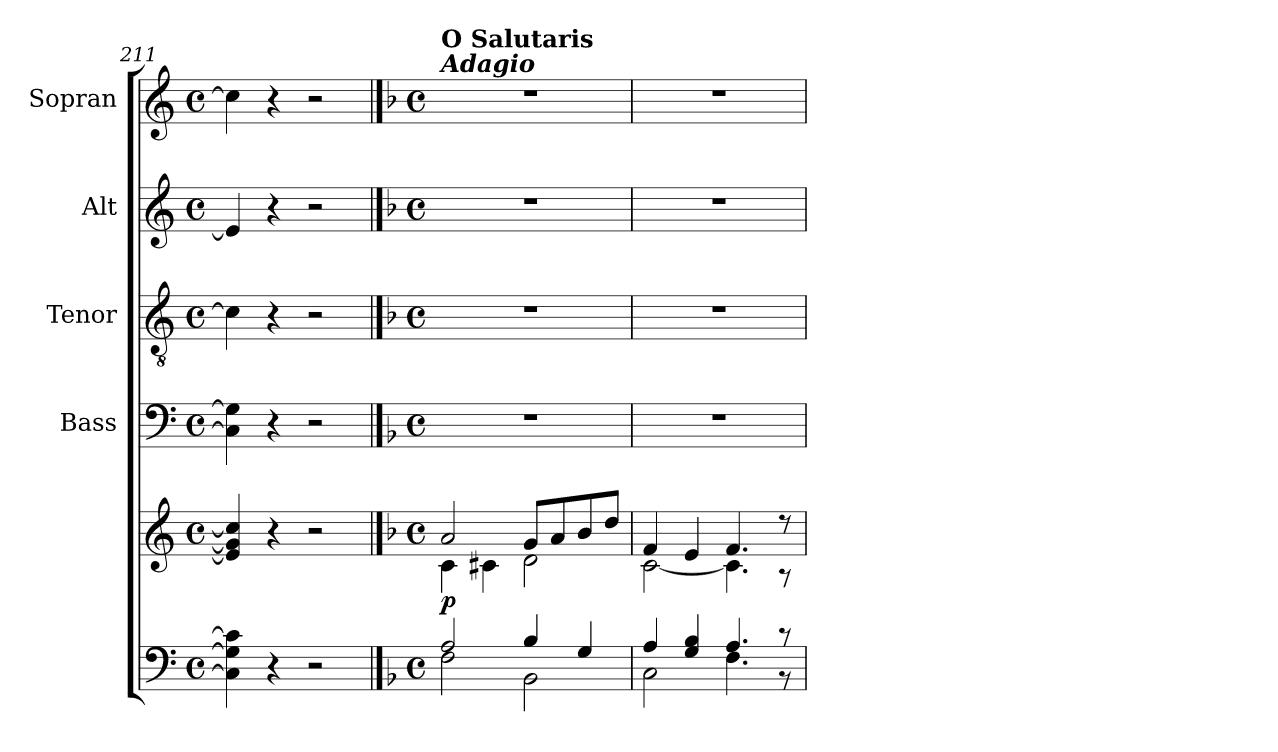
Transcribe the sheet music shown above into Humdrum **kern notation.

**kern	**kern	**dynam	**kern	**kern	**kern	**kern
*part5	*part5	*part5	*part4	*part3	*part2	*part1
*staff6	*staff5	*staff5/6	*staff4	*staff3	*staff2	*staff1
*	*	*	*I"Bass	*I"Tenor	*I"Alt	*I"Sopran
*	*	*	*I'B.	*I'T.	*I'A.	*I'S.
*clefF4	*clefG2	*	*clefF4	*clefGv2	*clefG2	*clefG2
*k[]	*k[]	*	*k[]	*k[]	*k[]	*k[]
*C:	*C:	*	*C:	*C:	*C:	*C:
*M4/4	*M4/4	*	*M4/4	*M4/4	*M4/4	*M4/4
*met(c)	*met(c)	*	*met(c)	*met(c)	*met(c)	*met(c)
=211	=211	=211	=211	=211	=211	=211
4C\] 4G\] 4c\]	4e/] 4g/] 4cc/]	.	4C\] 4G\]	4c\]	4e/]	4cc\]
4r	4r	.	4r	4r	4r	4r
2r	2r	.	2r	2r	2r	2r
!!LO:LB:g=z
==212	==212	==212	==212	==212	==212	==212
*k[b-]	*k[b-]	*	*k[b-]	*k[b-]	*k[b-]	*k[b-]
*F:	*F:	*	*F:	*F:	*F:	*F:
*M4/4	*M4/4	*	*M4/4	*M4/4	*M4/4	*M4/4
*met(c)	*met(c)	*	*met(c)	*met(c)	*met(c)	*met(c)
*^	*^	*	*	*	*	*
!	!	!	!	!	!	!	!	!LO:TX:a:Bi:t=Adagio
!	!	!	!	!	!	!	!	!LO:TX:a:B:t=O Salutaris
!	!	!	!	!LO:DY:b	!	!	!	!
2A/	2F\	2a/	4c\	p	1r	1r	1r	1r
.	.	.	4c#X\	.	.	.	.	.
4B-/	2BB-\	8g/L	2d\	.	.	.	.	.
.	.	8a/	.	.	.	.	.	.
4G/	.	8b-/	.	.	.	.	.	.
.	.	8dd/J	.	.	.	.	.	.
=213	=213	=213	=213	=213	=213	=213	=213	=213
4A/	2C\	4f/	[<2c\	.	1r	1r	1r	1r
4G/ 4B-/	.	4e/	.	.	.	.	.	.
4.A/	4.F\	4.f/	4.c\]	.	.	.	.	.
8r	8r	8r	8r	.	.	.	.	.
*v	*v	*	*	*	*	*	*	*
*	*v	*v	*	*	*	*	*
=	=	=	=	=	=	=
*-	*-	*-	*-	*-	*-	*-
